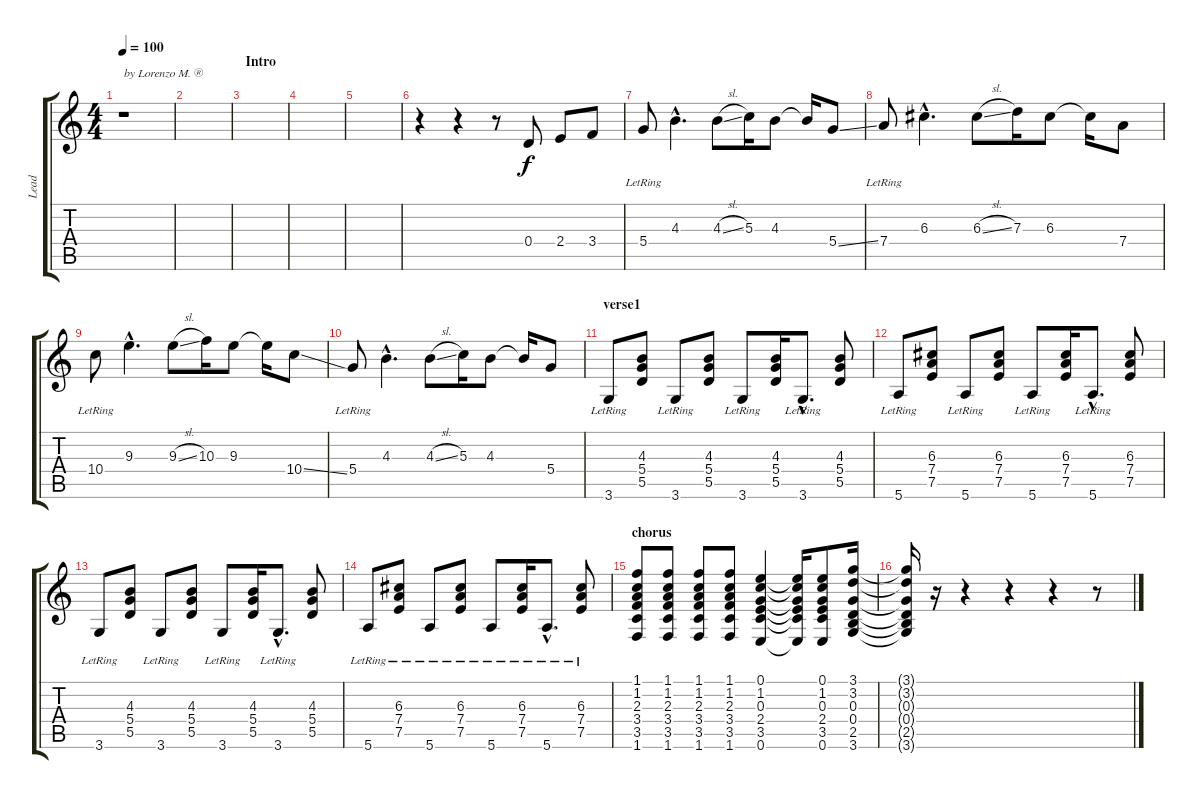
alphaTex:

\track ("Lead" "Lead") {instrument distortionguitar}
\staff {score tabs}
\tuning (E4 B3 G3 D3 A2 E2) {hide}
\ts (4 4)
\tempo 100
\clef g2
\ks c
r.1{txt "by Lorenzo M. ®" dy f instrument distortionguitar} |
|
\section ("" "Intro")
|
|
|
r.4 r.4 r.8 0.4.8 2.4.8 3.4.8 |
5.4{lr}.8 4.3{hac}.4{d} 4.3{sl}.8 5.3.16 4.3.8 4.3{t}.16 5.4{ss}.8 |
7.4{lr}.8 6.3{hac}.4{d} 6.3{sl}.8 7.3.16 6.3.8 6.3{t}.16 7.4.8 |
10.4{lr}.8 9.3{hac}.4{d} 9.3{sl}.8 10.3.16 9.3.8 9.3{t}.16 10.4{ss}.8 |
5.4{lr}.8 4.3{hac}.4{d} 4.3{sl}.8 5.3.16 4.3.8 4.3{t}.16 5.4.8 |
\section ("" "verse1")
3.6{lr}.8 (4.3 5.4 5.5).8 3.6{lr}.8 (4.3 5.4 5.5).8 3.6{lr}.8 (4.3 5.4 5.5).16 3.6{hac lr}.8{d} (4.3 5.4 5.5).8 |
5.6{lr}.8 (6.3 7.4 7.5).8 5.6{lr}.8 (6.3 7.4 7.5).8 5.6{lr}.8 (6.3 7.4 7.5).16 5.6{hac lr}.8{d} (6.3 7.4 7.5).8 |
3.6{lr}.8 (4.3 5.4 5.5).8 3.6{lr}.8 (4.3 5.4 5.5).8 3.6{lr}.8 (4.3 5.4 5.5).16 3.6{hac lr}.8{d} (4.3 5.4 5.5).8 |
5.6{lr}.8 (6.3{lr} 7.4{lr} 7.5{lr}).8 5.6{lr}.8 (6.3{lr} 7.4{lr} 7.5{lr}).8 5.6{lr}.8 (6.3{lr} 7.4{lr} 7.5{lr}).16 5.6{hac lr}.8{d} (6.3{lr} 7.4{lr} 7.5{lr}).8 |
\section ("" "chorus")
(1.1 1.2 2.3 3.4 3.5 1.6).8 (1.1 1.2 2.3 3.4 3.5 1.6).8 (1.1 1.2 2.3 3.4 3.5 1.6).8 (1.1 1.2 2.3 3.4 3.5 1.6).8 (0.1 1.2 0.3 2.4 3.5 0.6).4 (0.1{t} 1.2{t} 0.3{t} 2.4{t} 3.5{t} 0.6{t}).16 (0.1 1.2 0.3 2.4 3.5 0.6).8 (3.1 3.2 0.3 0.4 2.5 3.6).16 |
(3.1{t} 3.2{t} 0.3{t} 0.4{t} 2.5{t} 3.6{t}).16 r.16 r.4 r.4 r.4 r.8
